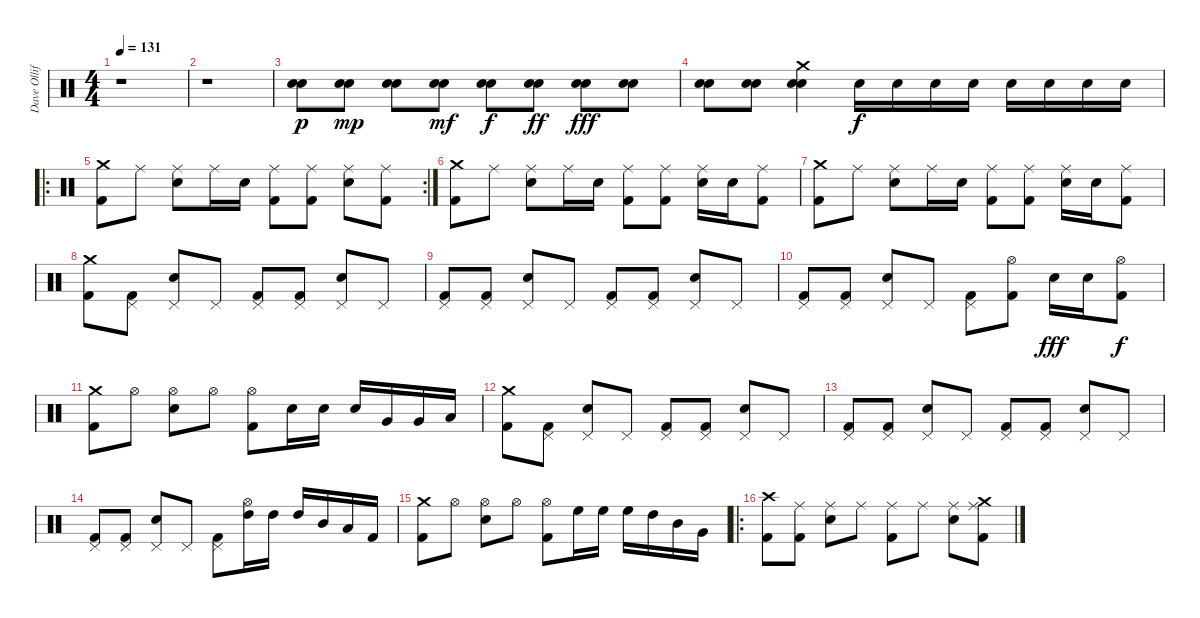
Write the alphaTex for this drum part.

\track ("Dave Olliffe - Batterie" "Dave Ollif") {instrument percussion}
\staff {score}
\articulation defaults
\ts (4 4)
\tempo 131
\clef neutral
\ks c
r.1{dy p} |
r.1 |
("Electric Snare (hit)" "Electric Snare (hit)").8 ("Electric Snare (hit)" "Electric Snare (hit)").8{dy mp} ("Electric Snare (hit)" "Electric Snare (hit)").8 ("Electric Snare (hit)" "Electric Snare (hit)").8{dy mf} ("Electric Snare (hit)" "Electric Snare (hit)").8{dy f} ("Electric Snare (hit)" "Electric Snare (hit)").8{dy ff} ("Electric Snare (hit)" "Electric Snare (hit)").8{dy fff} ("Electric Snare (hit)" "Electric Snare (hit)").8 |
("Electric Snare (hit)" "Electric Snare (hit)").8 ("Electric Snare (hit)" "Electric Snare (hit)").8 ("Crash medium (hit)" "Electric Snare (hit)" "Electric Snare (hit)").4 "Electric Snare (hit)".16{dy f} "Electric Snare (hit)".16 "Electric Snare (hit)".16 "Electric Snare (hit)".16 "Electric Snare (hit)".16 "Electric Snare (hit)".16 "Electric Snare (hit)".16 "Electric Snare (hit)".16 |
\ro
\rc 2
("Crash medium (hit)" "Kick (hit) 2").8 "Ride (middle)".8 ("Ride (middle)" "Electric Snare (hit)").8 "Ride (middle)".16 "Electric Snare (hit)".16 ("Ride (middle)" "Kick (hit) 2").8 ("Ride (middle)" "Kick (hit) 2").8 ("Ride (middle)" "Electric Snare (hit)").8 ("Ride (middle)" "Kick (hit) 2").8 |
("Crash medium (hit)" "Kick (hit) 2").8 "Ride (middle)".8 ("Ride (middle)" "Electric Snare (hit)").8 "Ride (middle)".16 "Electric Snare (hit)".16 ("Ride (middle)" "Kick (hit) 2").8 ("Ride (middle)" "Kick (hit) 2").8 ("Ride (middle)" "Electric Snare (hit)").16 "Electric Snare (hit)".16 ("Ride (middle)" "Kick (hit) 2").8 |
("Crash medium (hit)" "Kick (hit) 2").8 "Ride (middle)".8 ("Ride (middle)" "Electric Snare (hit)").8 "Ride (middle)".16 "Electric Snare (hit)".16 ("Ride (middle)" "Kick (hit) 2").8 ("Ride (middle)" "Kick (hit) 2").8 ("Ride (middle)" "Electric Snare (hit)").16 "Electric Snare (hit)".16 ("Ride (middle)" "Kick (hit) 2").8 |
("Crash medium (hit)" "Kick (hit) 2").8 ("Pedal Hi-Hat (hit)" "Kick (hit) 2").8 ("Pedal Hi-Hat (hit)" "Electric Snare (hit)").8 "Pedal Hi-Hat (hit)".8 ("Pedal Hi-Hat (hit)" "Kick (hit) 2").8 ("Pedal Hi-Hat (hit)" "Kick (hit) 2").8 ("Pedal Hi-Hat (hit)" "Electric Snare (hit)").8 "Pedal Hi-Hat (hit)".8 |
("Pedal Hi-Hat (hit)" "Kick (hit) 2").8 ("Pedal Hi-Hat (hit)" "Kick (hit) 2").8 ("Pedal Hi-Hat (hit)" "Electric Snare (hit)").8 "Pedal Hi-Hat (hit)".8 ("Pedal Hi-Hat (hit)" "Kick (hit) 2").8 ("Pedal Hi-Hat (hit)" "Kick (hit) 2").8 ("Pedal Hi-Hat (hit)" "Electric Snare (hit)").8 "Pedal Hi-Hat (hit)".8 |
("Pedal Hi-Hat (hit)" "Kick (hit) 2").8 ("Pedal Hi-Hat (hit)" "Kick (hit) 2").8 ("Pedal Hi-Hat (hit)" "Electric Snare (hit)").8 "Pedal Hi-Hat (hit)".8 ("Pedal Hi-Hat (hit)" "Kick (hit) 2").8 ("Hi-Hat (open)" "Kick (hit) 2").8 "Electric Snare (hit)".16{dy fff} "Electric Snare (hit)".16 ("Hi-Hat (open)" "Kick (hit) 2").8{dy f} |
("Crash medium (hit)" "Kick (hit) 2").8 "Hi-Hat (open)".8 ("Hi-Hat (open)" "Electric Snare (hit)").8 "Hi-Hat (open)".8 ("Hi-Hat (open)" "Kick (hit) 2").8 "Electric Snare (hit)".16 "Electric Snare (hit)".16 "Electric Snare (hit)".16 "Very Low Tom (hit)".16 "Very Low Tom (hit)".16 "Low Floor Tom (hit)".16 |
("Crash medium (hit)" "Kick (hit) 2").8 ("Pedal Hi-Hat (hit)" "Kick (hit) 2").8 ("Pedal Hi-Hat (hit)" "Electric Snare (hit)").8 "Pedal Hi-Hat (hit)".8 ("Pedal Hi-Hat (hit)" "Kick (hit) 2").8 ("Pedal Hi-Hat (hit)" "Kick (hit) 2").8 ("Pedal Hi-Hat (hit)" "Electric Snare (hit)").8 "Pedal Hi-Hat (hit)".8 |
("Pedal Hi-Hat (hit)" "Kick (hit) 2").8 ("Pedal Hi-Hat (hit)" "Kick (hit) 2").8 ("Pedal Hi-Hat (hit)" "Electric Snare (hit)").8 "Pedal Hi-Hat (hit)".8 ("Pedal Hi-Hat (hit)" "Kick (hit) 2").8 ("Pedal Hi-Hat (hit)" "Kick (hit) 2").8 ("Pedal Hi-Hat (hit)" "Electric Snare (hit)").8 "Pedal Hi-Hat (hit)".8 |
("Pedal Hi-Hat (hit)" "Kick (hit) 2").8 ("Pedal Hi-Hat (hit)" "Kick (hit) 2").8 ("Pedal Hi-Hat (hit)" "Electric Snare (hit)").8 "Pedal Hi-Hat (hit)".8 ("Pedal Hi-Hat (hit)" "Kick (hit) 2").8 ("Hi-Hat (open)" "High Tom (hit)").16 "High Tom (hit)".16 "High Tom (hit)".16 "Mid Tom (hit)".16 "Low Floor Tom (hit)".16 "Kick (hit) 2".16 |
("Crash medium (hit)" "Kick (hit) 2").8 "Hi-Hat (open)".8 ("Hi-Hat (open)" "Electric Snare (hit)").8 "Hi-Hat (open)".8 ("Hi-Hat (open)" "Kick (hit) 2").8 "High Floor Tom (hit)".16 "High Floor Tom (hit)".16 "High Floor Tom (hit)".16 "High Tom (hit)".16 "Mid Tom (hit)".16 "Very Low Tom (hit)".16 |
\ro
("Crash high (hit)" "Kick (hit) 2").8 ("Ride (middle)" "Kick (hit) 2").8 ("Ride (middle)" "Electric Snare (hit)").8 "Ride (middle)".8 ("Ride (middle)" "Kick (hit) 2").8 "Ride (middle)".8 ("Ride (middle)" "Electric Snare (hit)").8 ("Crash medium (hit)" "Ride (middle)" "Kick (hit) 2").8
